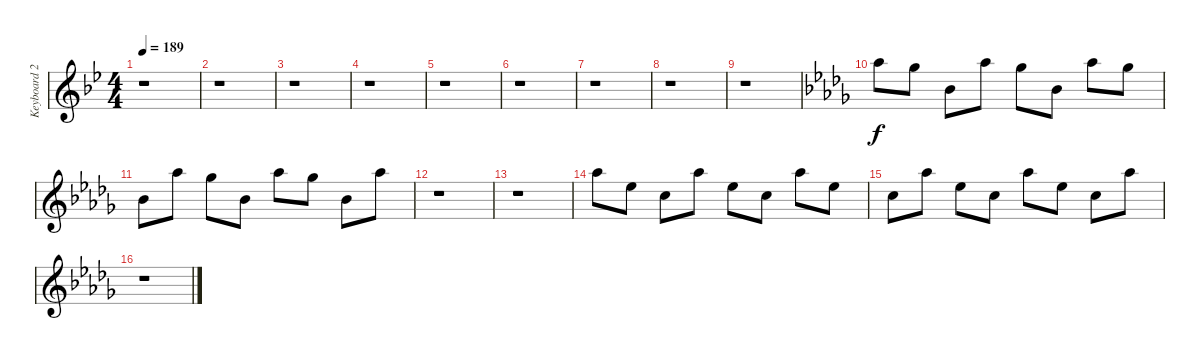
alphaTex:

\track ("Keyboard 2" "Keyboard 2") {instrument lead1square}
\staff {score}
\tuning (E4 B3 G3 D3 A2 E2) {hide}
\ts (4 4)
\tempo 189
\clef g2
\ks bb
r.1{dy f} |
r.1 |
r.1 |
r.1 |
r.1 |
r.1 |
r.1 |
r.1 |
r.1{volume 0} |
\ks db
16.1.8{volume 13} 14.1.8 15.3.8 16.1.8 14.1.8 15.3.8 16.1.8 14.1.8 |
15.3.8 16.1.8 14.1.8 15.3.8 16.1.8 14.1.8 15.3.8 16.1.8 |
r.1 |
r.1{volume 0} |
16.1.8{volume 13} 16.2.8 17.3.8 16.1.8 16.2.8 17.3.8 16.1.8 16.2.8 |
17.3.8 16.1.8 16.2.8 17.3.8 16.1.8 16.2.8 17.3.8 16.1.8 |
r.1
